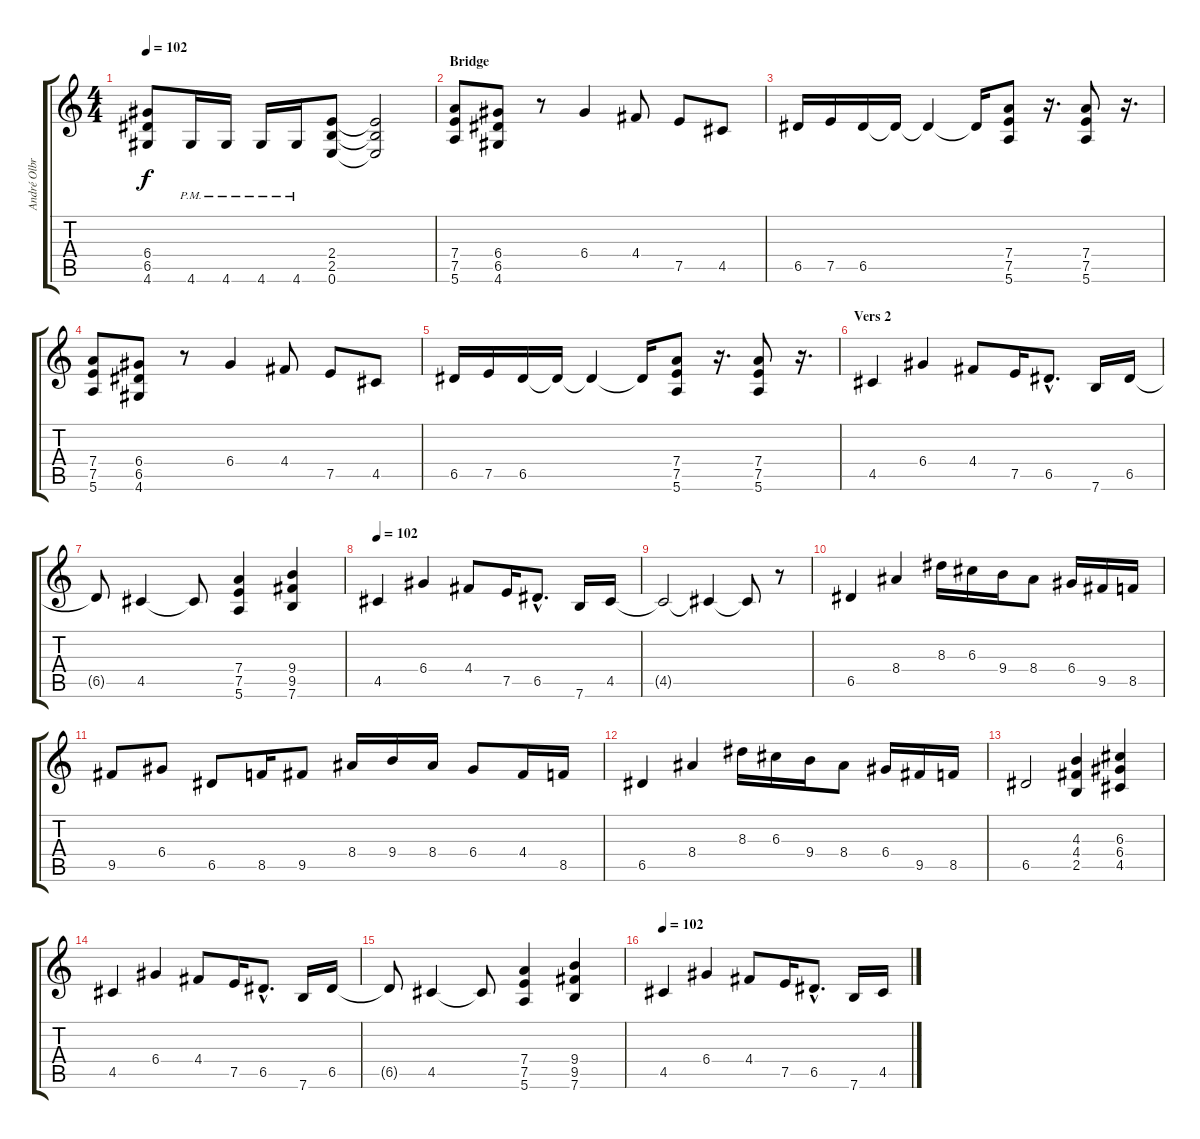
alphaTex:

\track ("André Olbrich" "André Olbr") {instrument overdrivenguitar}
\staff {score tabs}
\tuning (E4 B3 G3 D3 A2 E2) {hide}
\ts (4 4)
\tempo 102
\clef g2
\ks c
(6.4 6.5 4.6).8{dy f} 4.6{pm}.16 4.6{pm}.16 4.6{pm}.16 4.6{pm}.16 (2.4 2.5 0.6).8 (2.4{t} 2.5{t} 0.6{t}).2 |
\section ("" "Bridge")
(7.4 7.5 5.6).8 (6.4 6.5 4.6).8 r.8 6.4.4 4.4.8 7.5.8 4.5.8 |
6.5.16 7.5.16 6.5.16 6.5{t}.16 6.5{t}.4 6.5{t}.16 (7.4 7.5 5.6).8 r.16{d} (7.4 7.5 5.6).8 r.16{d} |
(7.4 7.5 5.6).8 (6.4 6.5 4.6).8 r.8 6.4.4 4.4.8 7.5.8 4.5.8 |
6.5.16 7.5.16 6.5.16 6.5{t}.16 6.5{t}.4 6.5{t}.16 (7.4 7.5 5.6).8 r.16{d} (7.4 7.5 5.6).8 r.16{d} |
\section ("" "Vers 2")
4.5.4 6.4.4 4.4.8 7.5.16 6.5{hac}.8{d} 7.6.16 6.5.16 |
6.5{t}.8 4.5.4 4.5{t}.8 (7.4 7.5 5.6).4 (9.4 9.5 7.6).4 |
\tempo 102
4.5.4 6.4.4 4.4.8 7.5.16 6.5{hac}.8{d} 7.6.16 4.5.16 |
4.5{t}.2 4.5{t}.4 4.5{t}.8 r.8 |
6.5.4 8.4.4 8.3.16 6.3.16 9.4.16 8.4.8 6.4.16 9.5.16 8.5.16 |
9.5.8 6.4.8 6.5.8 8.5.16 9.5.8 8.4.16 9.4.16 8.4.16 6.4.8 4.4.16 8.5.16 |
6.5.4 8.4.4 8.3.16 6.3.16 9.4.16 8.4.8 6.4.16 9.5.16 8.5.16 |
6.5.2 (4.3 4.4 2.5).4 (6.3 6.4 4.5).4 |
4.5.4 6.4.4 4.4.8 7.5.16 6.5{hac}.8{d} 7.6.16 6.5.16 |
6.5{t}.8 4.5.4 4.5{t}.8 (7.4 7.5 5.6).4 (9.4 9.5 7.6).4 |
\tempo 102
4.5.4 6.4.4 4.4.8 7.5.16 6.5{hac}.8{d} 7.6.16 4.5.16
